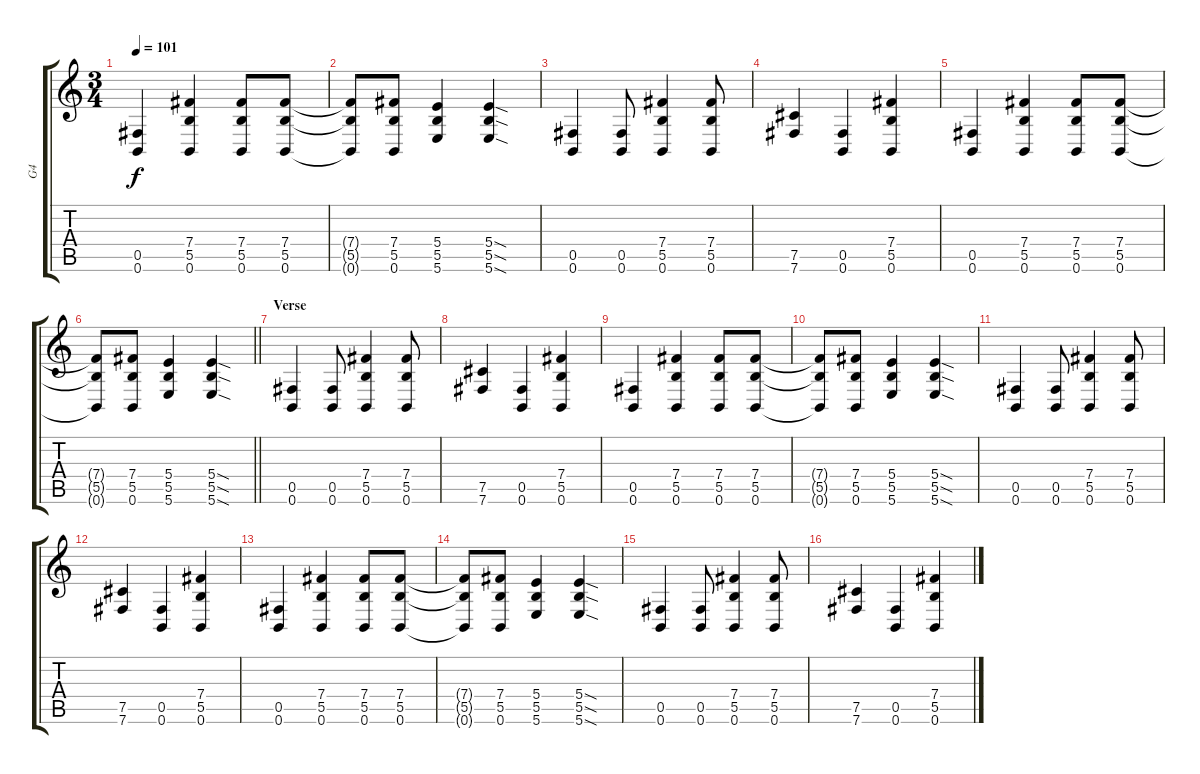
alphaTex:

\track ("G4" "G4") {instrument distortionguitar}
\staff {score tabs}
\tuning (Db4 Ab3 E3 B2 Gb2 B1) {hide}
\ts (3 4)
\tempo 101
\clef g2
\ks c
(0.5 0.6).4{dy f} (7.4 5.5 0.6).4 (7.4 5.5 0.6).8 (7.4 5.5 0.6).8 |
(7.4{t} 5.5{t} 0.6{t}).8 (7.4 5.5 0.6).8 (5.4 5.5 5.6).4 (5.4{sod} 5.5{sod} 5.6{sod}).4 |
(0.5 0.6).4 (0.5 0.6).8 (7.4 5.5 0.6).4 (7.4 5.5 0.6).8 |
(7.5 7.6).4 (0.5 0.6).4 (7.4 5.5 0.6).4 |
(0.5 0.6).4 (7.4 5.5 0.6).4 (7.4 5.5 0.6).8 (7.4 5.5 0.6).8 |
\barLineRight lightlight
(7.4{t} 5.5{t} 0.6{t}).8 (7.4 5.5 0.6).8 (5.4 5.5 5.6).4 (5.4{sod} 5.5{sod} 5.6{sod}).4 |
\section ("" "Verse ")
(0.5 0.6).4 (0.5 0.6).8 (7.4 5.5 0.6).4 (7.4 5.5 0.6).8 |
(7.5 7.6).4 (0.5 0.6).4 (7.4 5.5 0.6).4 |
(0.5 0.6).4 (7.4 5.5 0.6).4 (7.4 5.5 0.6).8 (7.4 5.5 0.6).8 |
(7.4{t} 5.5{t} 0.6{t}).8 (7.4 5.5 0.6).8 (5.4 5.5 5.6).4 (5.4{sod} 5.5{sod} 5.6{sod}).4 |
(0.5 0.6).4 (0.5 0.6).8 (7.4 5.5 0.6).4 (7.4 5.5 0.6).8 |
(7.5 7.6).4 (0.5 0.6).4 (7.4 5.5 0.6).4 |
(0.5 0.6).4 (7.4 5.5 0.6).4 (7.4 5.5 0.6).8 (7.4 5.5 0.6).8 |
(7.4{t} 5.5{t} 0.6{t}).8 (7.4 5.5 0.6).8 (5.4 5.5 5.6).4 (5.4{sod} 5.5{sod} 5.6{sod}).4 |
(0.5 0.6).4 (0.5 0.6).8 (7.4 5.5 0.6).4 (7.4 5.5 0.6).8 |
(7.5 7.6).4 (0.5 0.6).4 (7.4 5.5 0.6).4
